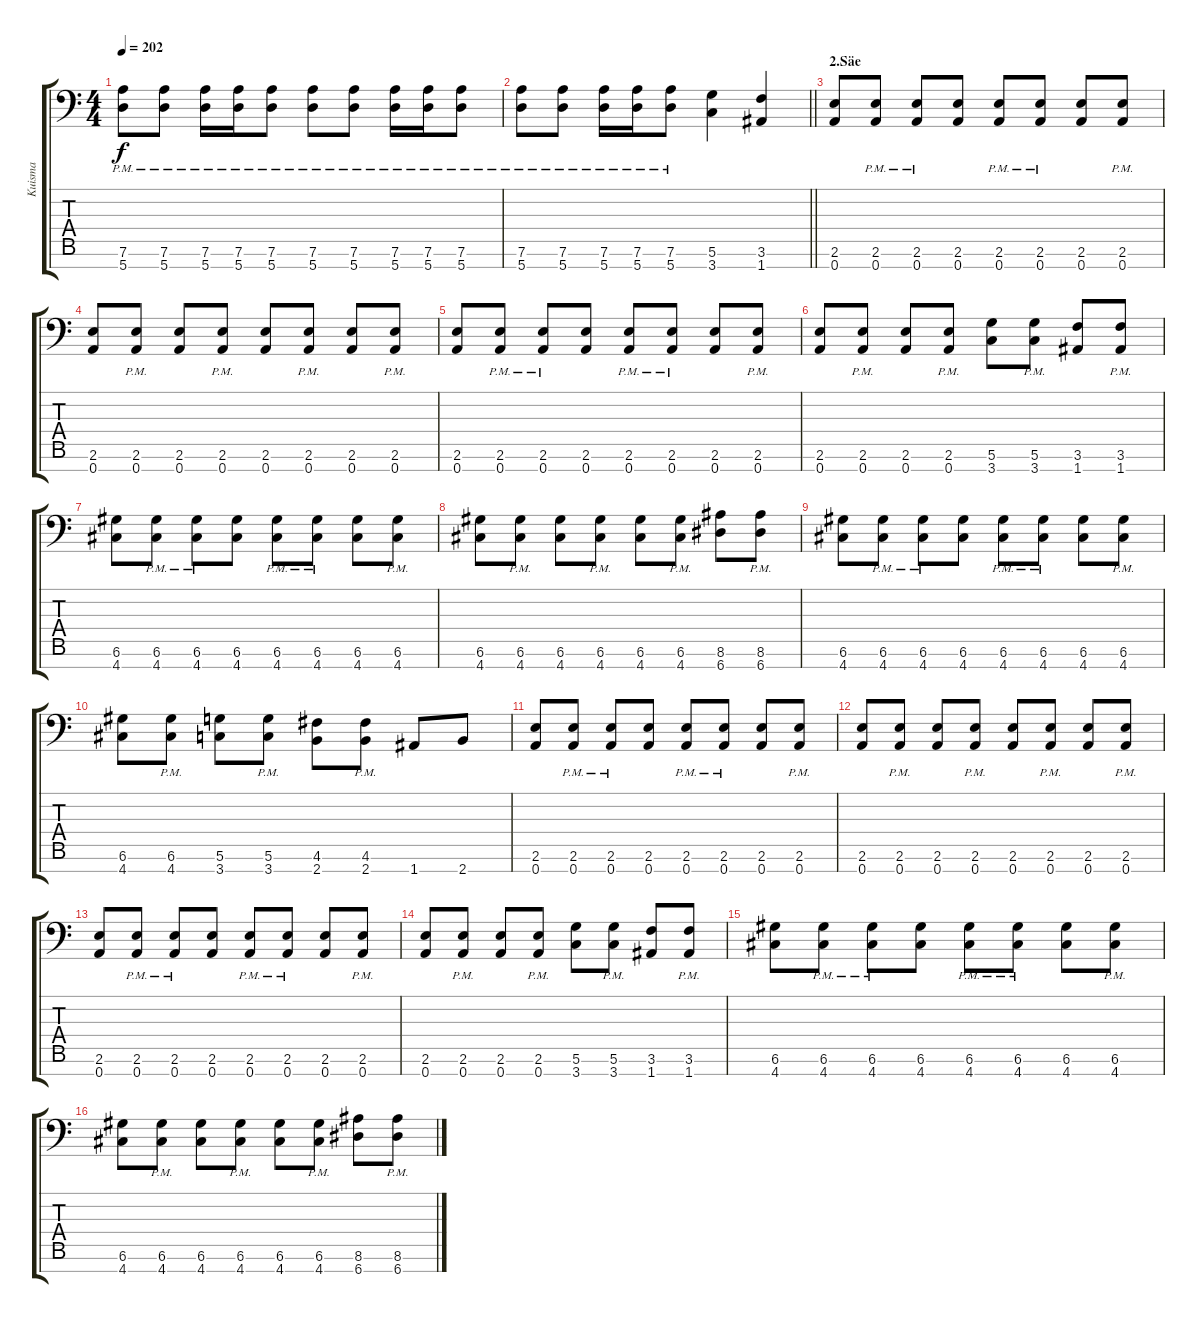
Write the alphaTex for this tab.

\track ("Kuisma" "Kuisma") {instrument distortionguitar}
\staff {score tabs}
\tuning (E4 B3 G3 D3 A2 D2 A1) {hide}
\ts (4 4)
\tempo 202
\clef f4
\ks c
(7.6{pm} 5.7{pm}).8{dy f} (7.6{pm} 5.7{pm}).8 (7.6{pm} 5.7{pm}).16 (7.6{pm} 5.7{pm}).16 (7.6{pm} 5.7{pm}).8 (7.6{pm} 5.7{pm}).8 (7.6{pm} 5.7{pm}).8 (7.6{pm} 5.7{pm}).16 (7.6{pm} 5.7{pm}).16 (7.6{pm} 5.7{pm}).8 |
\barLineRight lightlight
(7.6{pm} 5.7{pm}).8 (7.6{pm} 5.7{pm}).8 (7.6{pm} 5.7{pm}).16 (7.6{pm} 5.7{pm}).16 (7.6{pm} 5.7{pm}).8 (5.6 3.7).4 (3.6 1.7).4 |
\section ("" "2.Säe")
(2.6 0.7).8 (2.6{pm} 0.7{pm}).8 (2.6{pm} 0.7{pm}).8 (2.6 0.7).8 (2.6{pm} 0.7{pm}).8 (2.6{pm} 0.7{pm}).8 (2.6 0.7).8 (2.6{pm} 0.7{pm}).8 |
(2.6 0.7).8 (2.6{pm} 0.7{pm}).8 (2.6 0.7).8 (2.6{pm} 0.7{pm}).8 (2.6 0.7).8 (2.6{pm} 0.7{pm}).8 (2.6 0.7).8 (2.6{pm} 0.7{pm}).8 |
(2.6 0.7).8 (2.6{pm} 0.7{pm}).8 (2.6{pm} 0.7{pm}).8 (2.6 0.7).8 (2.6{pm} 0.7{pm}).8 (2.6{pm} 0.7{pm}).8 (2.6 0.7).8 (2.6{pm} 0.7{pm}).8 |
(2.6 0.7).8 (2.6{pm} 0.7{pm}).8 (2.6 0.7).8 (2.6{pm} 0.7{pm}).8 (5.6 3.7).8 (5.6{pm} 3.7{pm}).8 (3.6 1.7).8 (3.6{pm} 1.7{pm}).8 |
(6.6 4.7).8 (6.6{pm} 4.7{pm}).8 (6.6{pm} 4.7{pm}).8 (6.6 4.7).8 (6.6{pm} 4.7{pm}).8 (6.6{pm} 4.7{pm}).8 (6.6 4.7).8 (6.6{pm} 4.7{pm}).8 |
(6.6 4.7).8 (6.6{pm} 4.7{pm}).8 (6.6 4.7).8 (6.6{pm} 4.7{pm}).8 (6.6 4.7).8 (6.6{pm} 4.7{pm}).8 (8.6 6.7).8 (8.6{pm} 6.7{pm}).8 |
(6.6 4.7).8 (6.6{pm} 4.7{pm}).8 (6.6{pm} 4.7{pm}).8 (6.6 4.7).8 (6.6{pm} 4.7{pm}).8 (6.6{pm} 4.7{pm}).8 (6.6 4.7).8 (6.6{pm} 4.7{pm}).8 |
(6.6 4.7).8 (6.6{pm} 4.7{pm}).8 (5.6 3.7).8 (5.6{pm} 3.7{pm}).8 (4.6 2.7).8 (4.6{pm} 2.7{pm}).8 1.7.8 2.7.8 |
(2.6 0.7).8 (2.6{pm} 0.7{pm}).8 (2.6{pm} 0.7{pm}).8 (2.6 0.7).8 (2.6{pm} 0.7{pm}).8 (2.6{pm} 0.7{pm}).8 (2.6 0.7).8 (2.6{pm} 0.7{pm}).8 |
(2.6 0.7).8 (2.6{pm} 0.7{pm}).8 (2.6 0.7).8 (2.6{pm} 0.7{pm}).8 (2.6 0.7).8 (2.6{pm} 0.7{pm}).8 (2.6 0.7).8 (2.6{pm} 0.7{pm}).8 |
(2.6 0.7).8 (2.6{pm} 0.7{pm}).8 (2.6{pm} 0.7{pm}).8 (2.6 0.7).8 (2.6{pm} 0.7{pm}).8 (2.6{pm} 0.7{pm}).8 (2.6 0.7).8 (2.6{pm} 0.7{pm}).8 |
(2.6 0.7).8 (2.6{pm} 0.7{pm}).8 (2.6 0.7).8 (2.6{pm} 0.7{pm}).8 (5.6 3.7).8 (5.6{pm} 3.7{pm}).8 (3.6 1.7).8 (3.6{pm} 1.7{pm}).8 |
(6.6 4.7).8 (6.6{pm} 4.7{pm}).8 (6.6{pm} 4.7{pm}).8 (6.6 4.7).8 (6.6{pm} 4.7{pm}).8 (6.6{pm} 4.7{pm}).8 (6.6 4.7).8 (6.6{pm} 4.7{pm}).8 |
(6.6 4.7).8 (6.6{pm} 4.7{pm}).8 (6.6 4.7).8 (6.6{pm} 4.7{pm}).8 (6.6 4.7).8 (6.6{pm} 4.7{pm}).8 (8.6 6.7).8 (8.6{pm} 6.7{pm}).8
